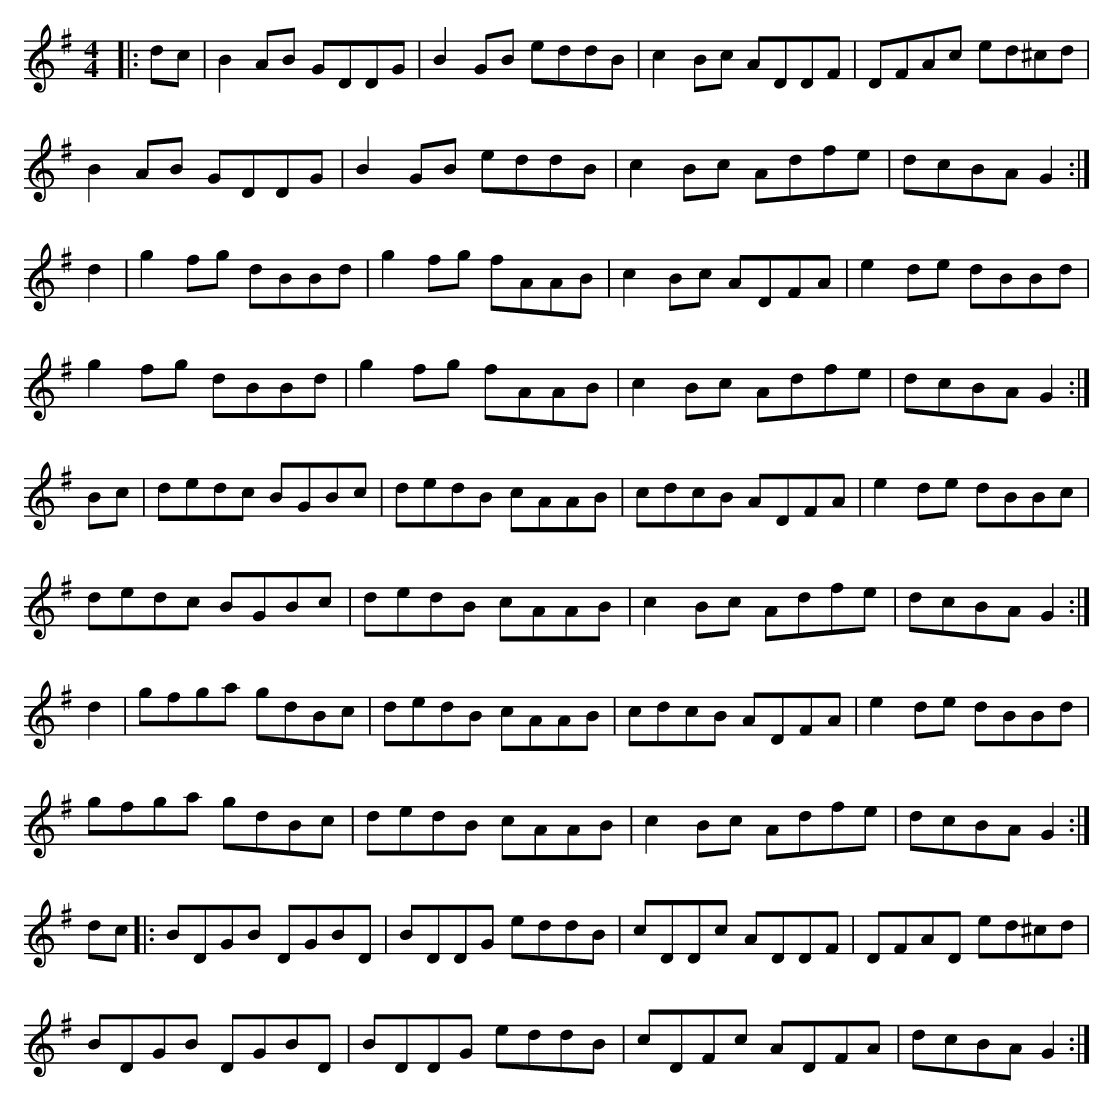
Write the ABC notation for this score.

X:1
M:4/4
K:G
|:dc|B2 AB GDDG|B2 GB eddB|c2 Bc ADDF|DFAc ed^cd|
B2 AB GDDG|B2 GB eddB|c2 Bc Adfe|dcBA G2:|
d2|g2 fg dBBd|g2 fg fAAB|c2 Bc ADFA|e2 de dBBd|
g2 fg dBBd|g2 fg fAAB|c2 Bc Adfe|dcBA G2:|
Bc|dedc BGBc|dedB cAAB|cdcB ADFA|e2 de dBBc|
dedc BGBc|dedB cAAB|c2 Bc Adfe|dcBA G2:|
d2|gfga gdBc|dedB cAAB|cdcB ADFA|e2 de dBBd|
gfga gdBc|dedB cAAB|c2 Bc Adfe|dcBA G2:|
dc|:BDGB DGBD|BDDG eddB|cDDc ADDF|DFAD ed^cd|
BDGB DGBD|BDDG eddB|cDFc ADFA|dcBA G2:|
